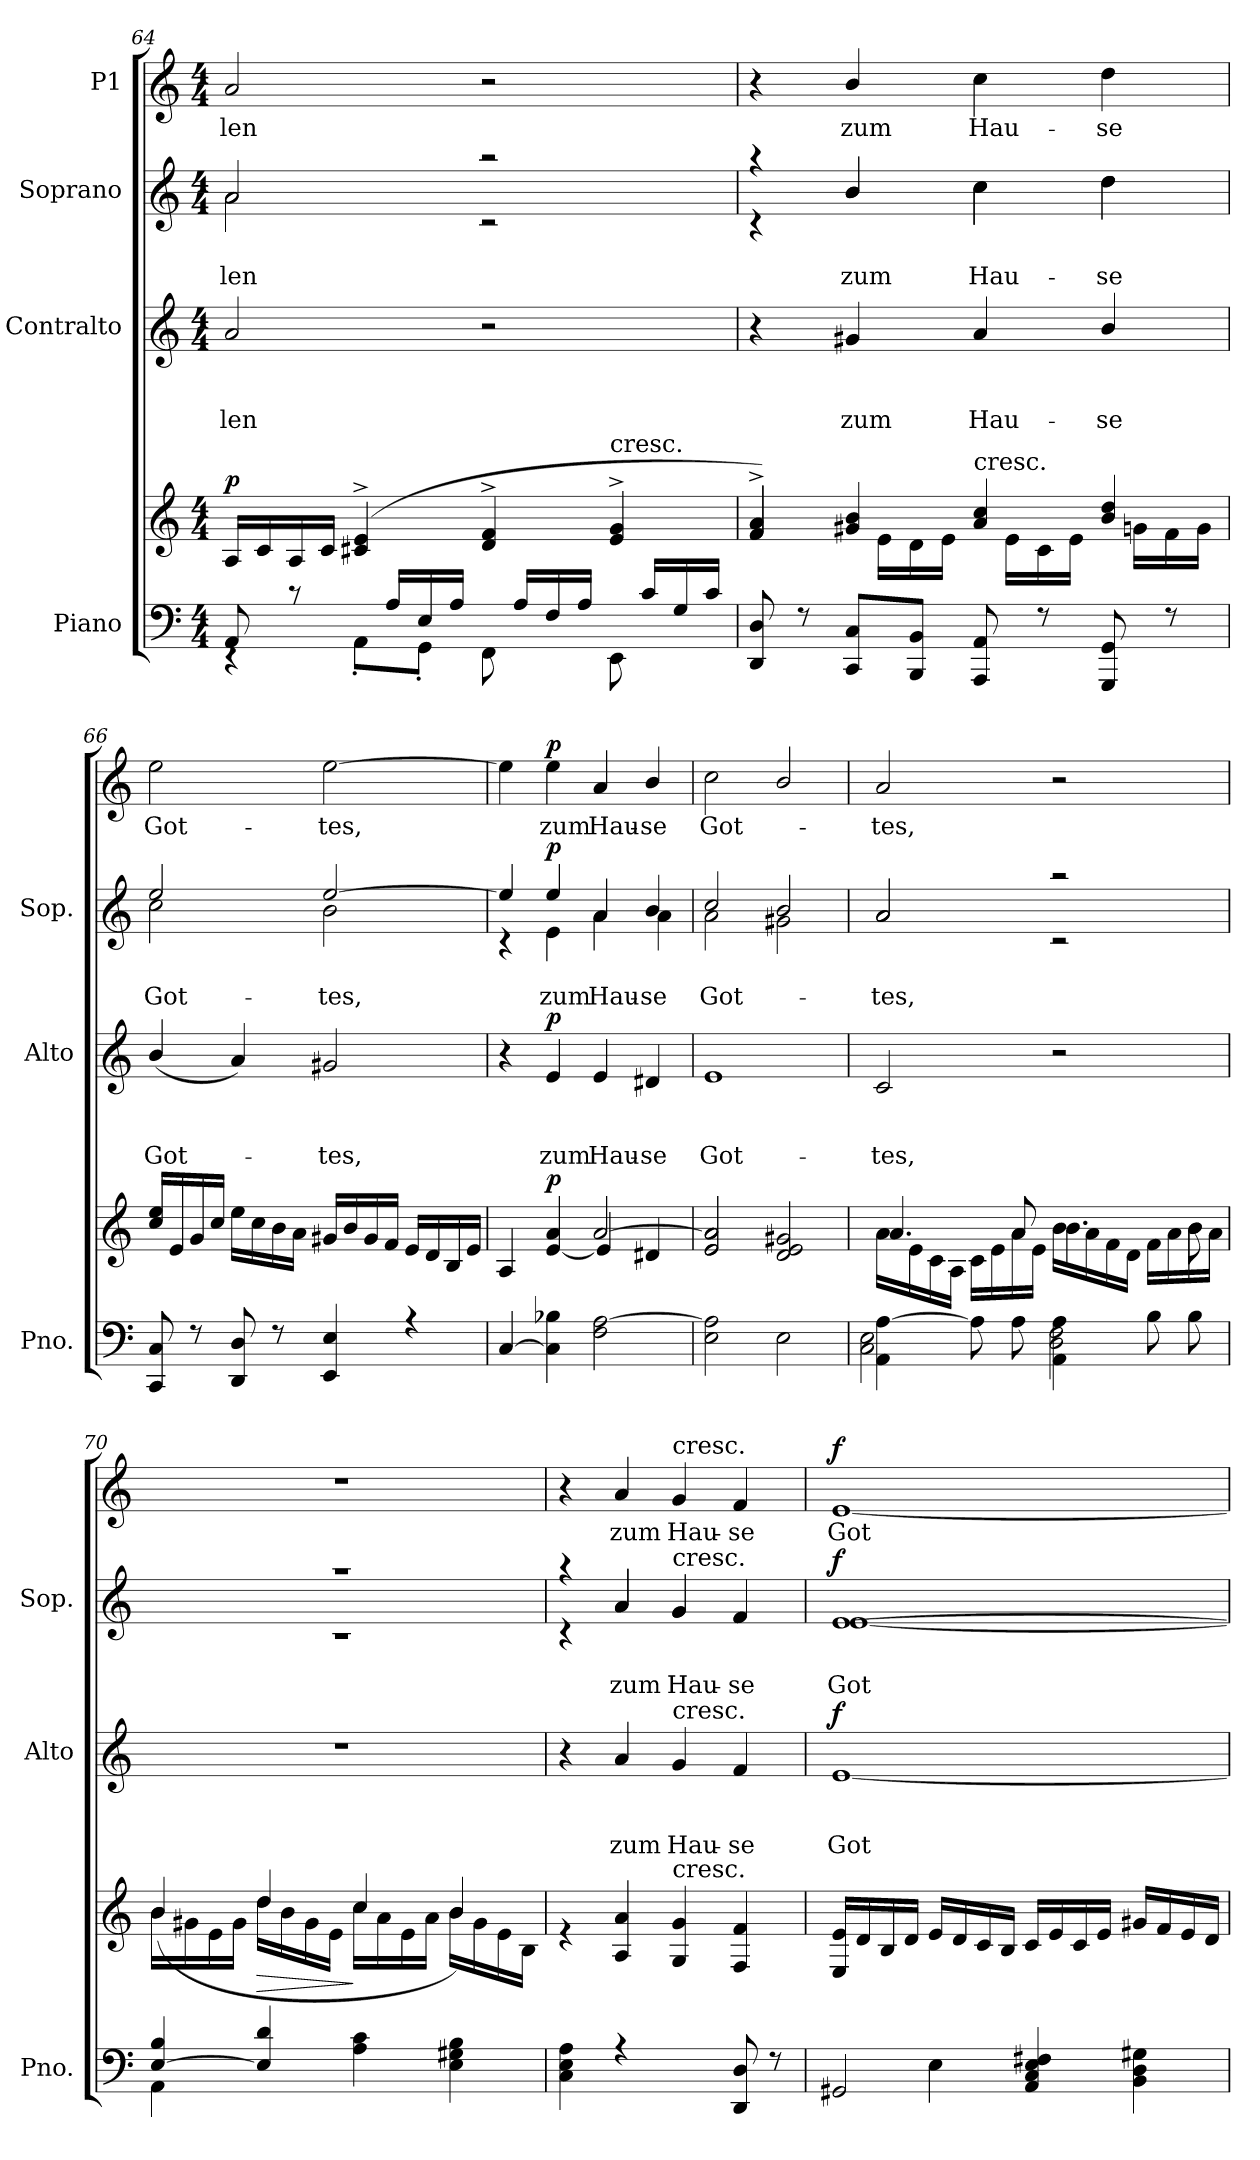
**kern	**kern	**dynam	**kern	**text	**text	**text	**dynam	**kern	**text	**text	**dynam	**kern	**text	**dynam
*part4	*part4	*part4	*part3	*part3	*part3	*part3	*part3	*part2	*part2	*part2	*part2	*part1	*part1	*part1
*staff5	*staff4	*staff4/5	*staff3	*staff3	*staff3	*staff3	*staff3	*staff2	*staff2	*staff2	*staff2	*staff1	*staff1	*staff1
*I"Piano	*	*	*I"Contralto	*	*	*	*	*I"Soprano	*	*	*	*I"P1	*	*
*I'Pno.	*	*	*I'Alto	*	*	*	*	*I'Sop.	*	*	*	*	*	*
!!LO:PB:g=z
*clefF4	*clefG2	*	*clefG2	*	*	*	*	*clefG2	*	*	*	*clefG2	*	*
*k[]	*k[]	*	*k[]	*	*	*	*	*k[]	*	*	*	*k[]	*	*
*C:	*C:	*	*C:	*	*	*	*	*C:	*	*	*	*C:	*	*
*M4/4	*M4/4	*	*M4/4	*	*	*	*	*M4/4	*	*	*	*M4/4	*	*
=64	=64	=64	=64	=64	=64	=64	=64	=64	=64	=64	=64	=64	=64	=64
*^	*^	*	*	*	*	*	*	*	*	*	*	*	*	*
!	!	!	!	!LO:DY:a	!	!	!	!LO:LY:b	!	!	!	!LO:LY:b	!	!	!LO:LY:b	!
*	*	*	*	*	*	*	*	*	*	*^	*	*	*	*	*	*
8AA/	4rEE	16A/LL	1ryy	p	2a/	.	.	-len	.	2a/	2a\	.	-len	.	2a/	-len	.
.	.	16c/	.	.	.	.	.	.	.	.	.	.	.	.	.	.	.
8rc	.	16A/	.	.	.	.	.	.	.	.	.	.	.	.	.	.	.
.	.	16c/JJ	.	.	.	.	.	.	.	.	.	.	.	.	.	.	.
16ryy	8AA'>\L	(>4c#X/^< 4e/^<	.	.	.	.	.	.	.	.	.	.	.	.	.	.	.
16A/LL	.	.	.	.	.	.	.	.	.	.	.	.	.	.	.	.	.
16E/	8GG'>\J	.	.	.	.	.	.	.	.	.	.	.	.	.	.	.	.
16A/JJ	.	.	.	.	.	.	.	.	.	.	.	.	.	.	.	.	.
16ryy	8FF\	4d/^< 4f/^<	.	.	2r	.	.	.	.	2raa	2rc	.	.	.	2r	.	.
16A/LL	.	.	.	.	.	.	.	.	.	.	.	.	.	.	.	.	.
16F/	8ryy	.	.	.	.	.	.	.	.	.	.	.	.	.	.	.	.
16A/JJ	.	.	.	.	.	.	.	.	.	.	.	.	.	.	.	.	.
!	!	!LO:TX:a:t=cresc.	!	!	!	!	!	!	!	!	!	!	!	!	!	!	!
16ryy	8EE\	4e/^< 4g/^<	.	.	.	.	.	.	.	.	.	.	.	.	.	.	.
16c/LL	.	.	.	.	.	.	.	.	.	.	.	.	.	.	.	.	.
16G/	8ryy	.	.	.	.	.	.	.	.	.	.	.	.	.	.	.	.
16c/JJ	.	.	.	.	.	.	.	.	.	.	.	.	.	.	.	.	.
=65	=65	=65	=65	=65	=65	=65	=65	=65	=65	=65	=65	=65	=65	=65	=65	=65	=65
8DD/ 8D/	1ryy	4f/^> 4a/^>)	4f/ 4a/	.	4r	.	.	.	.	4raa	4rc	.	.	.	4r	.	.
8r	.	.	.	.	.	.	.	.	.	.	.	.	.	.	.	.	.
!	!	!	!	!	!	!	!	!LO:LY:b	!	!	!	!	!LO:LY:b	!	!	!LO:LY:b	!
8CC/ 8C/L	.	16ryy	4g#X/ 4b/	.	4g#X/	.	.	zum	.	4b/	4b/	.	zum	.	4b/	zum	.
.	.	16e\LL	.	.	.	.	.	.	.	.	.	.	.	.	.	.	.
8BBB/ 8BB/J	.	16d\	.	.	.	.	.	.	.	.	.	.	.	.	.	.	.
.	.	16e\JJ	.	.	.	.	.	.	.	.	.	.	.	.	.	.	.
!	!	!LO:TX:a:t=cresc.	!	!	!	!	!	!	!	!	!	!	!	!	!	!	!
!	!	!	!	!	!	!	!	!LO:LY:b	!	!	!	!	!LO:LY:b	!	!	!LO:LY:b	!
8AAA/ 8AA/	.	16ryy	4a/ 4cc/	.	4a/	.	.	Hau-	.	4cc\	4cc\	.	Hau-	.	4cc\	Hau-	.
.	.	16e\LL	.	.	.	.	.	.	.	.	.	.	.	.	.	.	.
8r	.	16c\	.	.	.	.	.	.	.	.	.	.	.	.	.	.	.
.	.	16e\JJ	.	.	.	.	.	.	.	.	.	.	.	.	.	.	.
!	!	!	!	!	!	!	!	!LO:LY:b	!	!	!	!	!LO:LY:b	!	!	!LO:LY:b	!
8GGG/ 8GG/	.	16ryy	4b/ 4dd/	.	4b/	.	.	-se	.	4dd\	4dd\	.	-se	.	4dd\	-se	.
.	.	16gn\LL	.	.	.	.	.	.	.	.	.	.	.	.	.	.	.
8r	.	16f\	.	.	.	.	.	.	.	.	.	.	.	.	.	.	.
.	.	16g\JJ	.	.	.	.	.	.	.	.	.	.	.	.	.	.	.
=66	=66	=66	=66	=66	=66	=66	=66	=66	=66	=66	=66	=66	=66	=66	=66	=66	=66
!	!	!	!	!	!	!	!	!LO:LY:b	!	!	!	!	!LO:LY:b	!	!	!LO:LY:b	!
8CC/ 8C/	1ryy	1ryy	16cc/ 16ee/LL	.	(<4b/	.	.	Got-	.	2ee/	2cc\	.	Got-	.	2ee\	Got-	.
.	.	.	16e/	.	.	.	.	.	.	.	.	.	.	.	.	.	.
8r	.	.	16g/	.	.	.	.	.	.	.	.	.	.	.	.	.	.
.	.	.	16cc/JJ	.	.	.	.	.	.	.	.	.	.	.	.	.	.
8DD/ 8D/	.	.	16ee\LL	.	4a/)	.	.	.	.	.	.	.	.	.	.	.	.
.	.	.	16cc\	.	.	.	.	.	.	.	.	.	.	.	.	.	.
8r	.	.	16b\	.	.	.	.	.	.	.	.	.	.	.	.	.	.
.	.	.	16a\JJ	.	.	.	.	.	.	.	.	.	.	.	.	.	.
!	!	!	!	!	!	!	!	!LO:LY:b	!	!	!	!	!LO:LY:b	!	!	!LO:LY:b	!
4EE/ 4E/	.	.	16g#X/LL	.	2g#X/	.	.	-tes,	.	[>2ee/	2b\	.	-tes,	.	[>2ee\	-tes,	.
.	.	.	16b/	.	.	.	.	.	.	.	.	.	.	.	.	.	.
.	.	.	16g#/	.	.	.	.	.	.	.	.	.	.	.	.	.	.
.	.	.	16f/JJ	.	.	.	.	.	.	.	.	.	.	.	.	.	.
4r	.	.	16e/LL	.	.	.	.	.	.	.	.	.	.	.	.	.	.
.	.	.	16d/	.	.	.	.	.	.	.	.	.	.	.	.	.	.
.	.	.	16B/	.	.	.	.	.	.	.	.	.	.	.	.	.	.
.	.	.	16e/JJ	.	.	.	.	.	.	.	.	.	.	.	.	.	.
!!LO:LB:g=z
=67	=67	=67	=67	=67	=67	=67	=67	=67	=67	=67	=67	=67	=67	=67	=67	=67	=67
[<4C/	1ryy	2ryy	4A/	.	4r	.	.	.	.	4ee/]	4rc	.	.	.	4ee\]	.	.
!	!	!	!	!LO:DY:a	!	!	!	!LO:LY:b	!LO:DY:a	!	!	!	!LO:LY:b	!LO:DY:a	!	!LO:LY:b	!LO:DY:a
4C\] 4B-X\	.	.	[<4e/ 4a/	p	4e/	.	.	zum	p	4ee/	4e\	.	zum	p	4ee\	zum	p
!	!	!	!	!	!	!	!	!LO:LY:b	!	!	!	!	!LO:LY:b	!	!	!LO:LY:b	!
2F\ [>2A\	.	[>2a/	4e/]	.	4e/	.	.	Hau-	.	4a/	4a\	.	Hau-	.	4a/	Hau-	.
!	!	!	!	!	!	!	!	!LO:LY:b	!	!	!	!	!LO:LY:b	!	!	!LO:LY:b	!
.	.	.	4d#X/	.	4d#X/	.	.	-se	.	4b/	4a\	.	-se	.	4b/	-se	.
=68	=68	=68	=68	=68	=68	=68	=68	=68	=68	=68	=68	=68	=68	=68	=68	=68	=68
!	!	!	!	!	!	!	!	!LO:LY:b	!	!	!	!	!LO:LY:b	!	!	!LO:LY:b	!
2E\ 2A\]	1ryy	2e/ 2a/]	2e/ 2a/	.	1e	.	.	Got-	.	2cc/	2a\	.	Got-	.	2cc\	Got-	.
2E\	.	2ryy	2d/ 2e/ 2g#X/	.	.	.	.	.	.	2b/	2g#X\	.	.	.	2b/	.	.
=69	=69	=69	=69	=69	=69	=69	=69	=69	=69	=69	=69	=69	=69	=69	=69	=69	=69
!	!	!	!	!	!	!	!	!LO:LY:b	!	!	!	!	!LO:LY:b	!	!	!LO:LY:b	!
4AA\ [>4A\	2C\ 2E\	16a\LL	4.a/	.	2c/	.	.	-tes,	.	2a/	2a/	.	-tes,	.	2a/	-tes,	.
.	.	16e\	.	.	.	.	.	.	.	.	.	.	.	.	.	.	.
.	.	16c\	.	.	.	.	.	.	.	.	.	.	.	.	.	.	.
.	.	16A\JJ	.	.	.	.	.	.	.	.	.	.	.	.	.	.	.
8A\]	.	16c\LL	.	.	.	.	.	.	.	.	.	.	.	.	.	.	.
.	.	16e\	.	.	.	.	.	.	.	.	.	.	.	.	.	.	.
8A\	.	16a\	8a/	.	.	.	.	.	.	.	.	.	.	.	.	.	.
.	.	16e\JJ	.	.	.	.	.	.	.	.	.	.	.	.	.	.	.
4AA\ 4A\	2D\ 2F\	16b\LL	4.b\	.	2r	.	.	.	.	2raa	2rc	.	.	.	2r	.	.
.	.	16a\	.	.	.	.	.	.	.	.	.	.	.	.	.	.	.
.	.	16f\	.	.	.	.	.	.	.	.	.	.	.	.	.	.	.
.	.	16d\JJ	.	.	.	.	.	.	.	.	.	.	.	.	.	.	.
8B\	.	16f\LL	.	.	.	.	.	.	.	.	.	.	.	.	.	.	.
.	.	16a\	.	.	.	.	.	.	.	.	.	.	.	.	.	.	.
8B\	.	16b\	8b\	.	.	.	.	.	.	.	.	.	.	.	.	.	.
.	.	16a\JJ	.	.	.	.	.	.	.	.	.	.	.	.	.	.	.
=70	=70	=70	=70	=70	=70	=70	=70	=70	=70	=70	=70	=70	=70	=70	=70	=70	=70
[<4E/ 4B/	4AA\	16b\LL	(>4b/	.	1r	.	.	.	.	1raa	1rc	.	.	.	1r	.	.
.	.	16g#X\	.	.	.	.	.	.	.	.	.	.	.	.	.	.	.
.	.	16e\	.	.	.	.	.	.	.	.	.	.	.	.	.	.	.
.	.	16g#\JJ	.	.	.	.	.	.	.	.	.	.	.	.	.	.	.
!	!	!	!	!LO:HP:b	!	!	!	!	!	!	!	!	!	!	!	!	!
4E/] 4d/	2.ryy	16dd\LL	4dd/	>	.	.	.	.	.	.	.	.	.	.	.	.	.
.	.	16b\	.	.	.	.	.	.	.	.	.	.	.	.	.	.	.
.	.	16g#\	.	.	.	.	.	.	.	.	.	.	.	.	.	.	.
.	.	16e\JJ	.	.	.	.	.	.	.	.	.	.	.	.	.	.	.
4A\ 4c\	.	16cc\LL	4cc/	]	.	.	.	.	.	.	.	.	.	.	.	.	.
.	.	16a\	.	.	.	.	.	.	.	.	.	.	.	.	.	.	.
.	.	16e\	.	.	.	.	.	.	.	.	.	.	.	.	.	.	.
.	.	16a\JJ	.	.	.	.	.	.	.	.	.	.	.	.	.	.	.
4E\ 4G#X\ 4B\	.	16b\LL	4b/)	.	.	.	.	.	.	.	.	.	.	.	.	.	.
.	.	16g#\	.	.	.	.	.	.	.	.	.	.	.	.	.	.	.
.	.	16e\	.	.	.	.	.	.	.	.	.	.	.	.	.	.	.
.	.	16B\JJ	.	.	.	.	.	.	.	.	.	.	.	.	.	.	.
!!LO:LB:g=z
=71	=71	=71	=71	=71	=71	=71	=71	=71	=71	=71	=71	=71	=71	=71	=71	=71	=71
4C\ 4E\ 4A\	1ryy	1ryy	4r	.	4r	.	.	.	.	4raa	4rc	.	.	.	4r	.	.
!	!	!	!	!	!	!	!	!LO:LY:b	!	!	!	!	!LO:LY:b	!	!	!LO:LY:b	!
4r	.	.	4A/ 4a/	.	4a/	.	.	zum	.	4a/	4a/	.	zum	.	4a/	zum	.
!	!	!	!	!	!	!	!	!	!	!	!	!	!	!	!LO:TX:a:t=cresc.	!	!
!	!	!	!	!	!	!	!	!	!	!LO:TX:a:t=cresc.	!	!	!	!	!	!	!
!	!	!	!	!	!LO:TX:a:t=cresc.	!	!	!	!	!	!	!	!	!	!	!	!
!	!	!	!LO:TX:a:t=cresc.	!	!	!	!	!	!	!	!	!	!	!	!	!	!
!	!	!	!	!	!	!	!	!LO:LY:b	!	!	!	!	!LO:LY:b	!	!	!LO:LY:b	!
4ryy	.	.	4G/ 4g/	.	4g/	.	.	Hau-	.	4g/	4g/	.	Hau-	.	4g/	Hau-	.
!	!	!	!	!	!	!	!	!LO:LY:b	!	!	!	!	!LO:LY:b	!	!	!LO:LY:b	!
8DD/ 8D/	.	.	4F/ 4f/	.	4f/	.	.	-se	.	4f/	4f/	.	-se	.	4f/	-se	.
8r	.	.	.	.	.	.	.	.	.	.	.	.	.	.	.	.	.
=72	=72	=72	=72	=72	=72	=72	=72	=72	=72	=72	=72	=72	=72	=72	=72	=72	=72
!	!	!	!	!	!	!	!	!LO:LY:b	!LO:DY:a	!	!	!	!LO:LY:b	!LO:DY:a	!	!LO:LY:b	!LO:DY:a
4ryy	2GG#X/	1ryy	16E/ 16e/LL	.	[<1e	.	.	Got-	f	[<1e	[<1e	.	Got-	f	[<1e	Got-	f
.	.	.	16d/	.	.	.	.	.	.	.	.	.	.	.	.	.	.
.	.	.	16B/	.	.	.	.	.	.	.	.	.	.	.	.	.	.
.	.	.	16d/JJ	.	.	.	.	.	.	.	.	.	.	.	.	.	.
4E\	.	.	16e/LL	.	.	.	.	.	.	.	.	.	.	.	.	.	.
.	.	.	16d/	.	.	.	.	.	.	.	.	.	.	.	.	.	.
.	.	.	16c/	.	.	.	.	.	.	.	.	.	.	.	.	.	.
.	.	.	16B/JJ	.	.	.	.	.	.	.	.	.	.	.	.	.	.
4AA/ 4C/ 4E/ 4F#X/	2ryy	.	16c/LL	.	.	.	.	.	.	.	.	.	.	.	.	.	.
.	.	.	16e/	.	.	.	.	.	.	.	.	.	.	.	.	.	.
.	.	.	16c/	.	.	.	.	.	.	.	.	.	.	.	.	.	.
.	.	.	16e/JJ	.	.	.	.	.	.	.	.	.	.	.	.	.	.
4BB\ 4D\ 4G#X\	.	.	16g#X/LL	.	.	.	.	.	.	.	.	.	.	.	.	.	.
.	.	.	16f/	.	.	.	.	.	.	.	.	.	.	.	.	.	.
.	.	.	16e/	.	.	.	.	.	.	.	.	.	.	.	.	.	.
.	.	.	16d/JJ	.	.	.	.	.	.	.	.	.	.	.	.	.	.
*v	*v	*	*	*	*	*	*	*	*	*v	*v	*	*	*	*	*	*
*	*v	*v	*	*	*	*	*	*	*	*	*	*	*	*	*
=	=	=	=	=	=	=	=	=	=	=	=	=	=	=
*-	*-	*-	*-	*-	*-	*-	*-	*-	*-	*-	*-	*-	*-	*-
